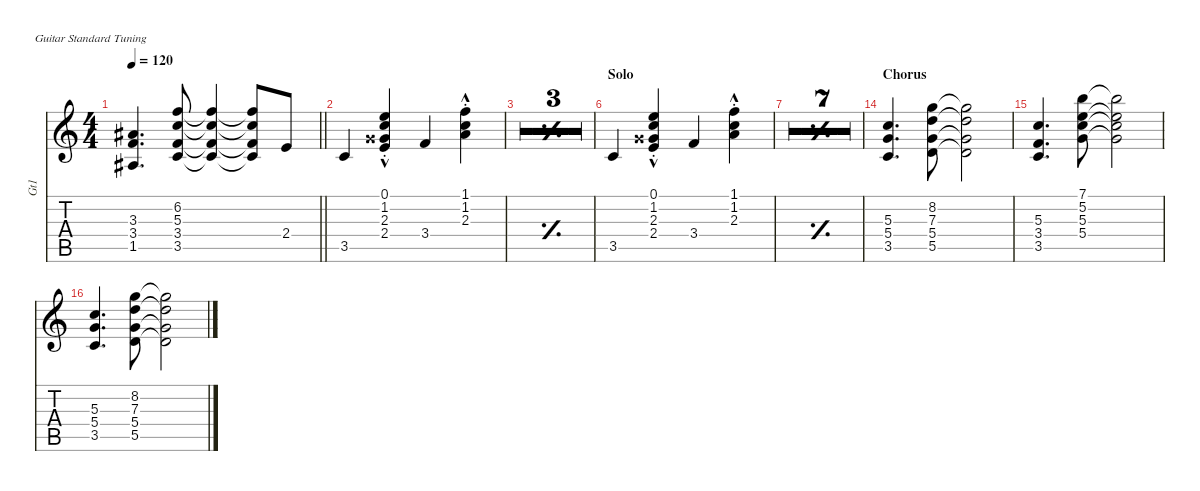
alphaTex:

\defaultSystemsLayout 4
\hideDynamics
\bracketExtendMode nobrackets
\otherSystemsTrackNameOrientation horizontal
\track ("Guitar 1" "Gt1") {multiBarRest instrument electricguitarclean}
\staff {score tabs}
\tuning (E4 B3 G3 D3 A2 E2)
\ts (4 4)
\tempo 120
\clef g2
\barLineRight lightlight
\ks c
(1.5{acc #} 3.4 3.3{acc #}).4{d dy mf beam Up} (3.4 3.5 5.3 6.2).8{beam Up} (3.4{t} 3.5{t} 5.3{t} 6.2{t}).4{beam Up} (3.4{t} 3.5{t} 5.3{t} 6.2{t}).8{beam Up} 2.4.8{beam Up} |
3.5.4{beam Up} (2.4{hac st} 2.3{hac st acc x} 1.2{hac st} 0.1{hac st}).4{beam Up} 3.4.4{beam Up} (1.1{hac st} 1.2{hac st} 2.3{hac st}).4{beam Down} |
\simile simple
|
|
\barLineRight lightlight
|
\section ("" "Solo")
\simile none
3.5.4{beam Up} (2.4{hac st} 2.3{hac st acc x} 1.2{hac st} 0.1{hac st}).4{beam Up} 3.4.4{beam Up} (1.1{hac st} 1.2{hac st} 2.3{hac st}).4{beam Down} |
\simile simple
|
|
|
|
|
|
\barLineRight lightlight
|
\section ("" "Chorus")
\simile none
(3.5 5.4 5.3).4{d beam Up} (5.5 5.4 7.3 8.2).8{beam Down} (5.5{t} 5.4{t} 7.3{t} 8.2{t}).2{beam Down} |
(3.5 3.4 5.3).4{d beam Up} (5.4 5.3 5.2 7.1).8{beam Down} (5.4{t} 5.3{t} 5.2{t} 7.1{t}).2{beam Down} |
(3.5 5.4 5.3).4{d beam Up} (5.5 5.4 7.3 8.2).8{beam Down} (5.5{t} 5.4{t} 7.3{t} 8.2{t}).2{beam Down}
